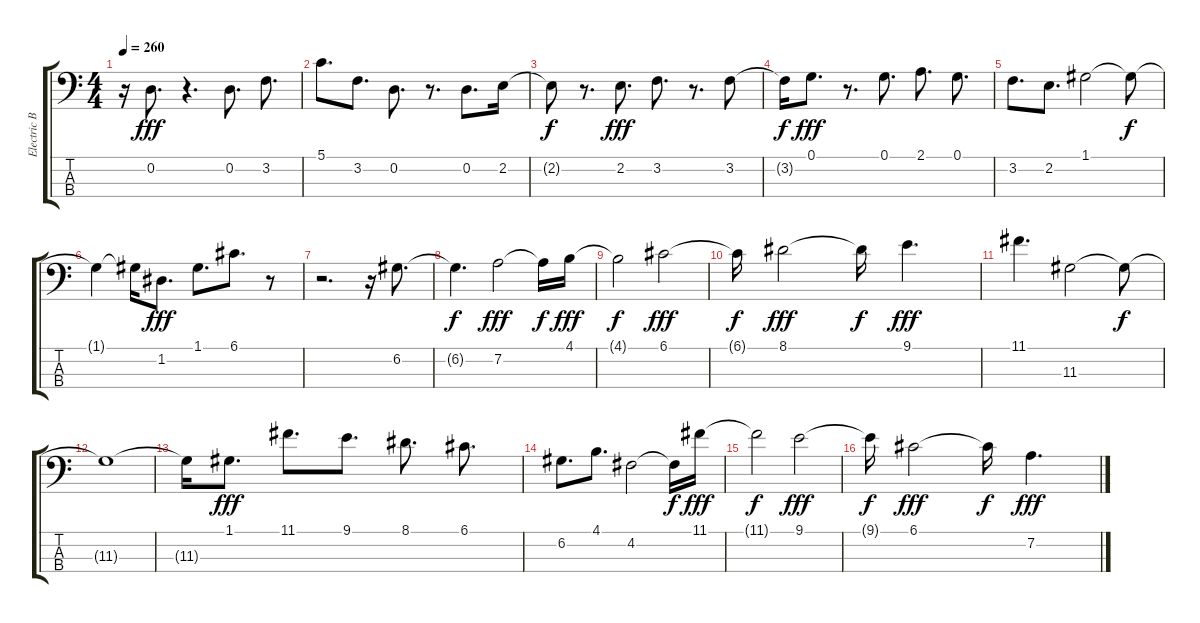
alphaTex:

\track ("Electric Bass" "Electric B") {instrument electricbassfinger}
\staff {score tabs}
\tuning (G2 D2 A1 E1) {hide}
\ts (4 4)
\tempo 260
\clef f4
\ks c
r.16{dy fff} 0.2.8{d} r.4{d} 0.2.8{d} 3.2.8{d} |
5.1.8{d} 3.2.8{d} 0.2.8{d} r.8{d} 0.2.8{d} 2.2.16 |
2.2{t}.8{dy f} r.8{d} 2.2.8{d dy fff} 3.2.8{d} r.8{d} 3.2.8 |
3.2{t}.16{dy f} 0.1.8{d dy fff} r.8{d} 0.1.8{d} 2.1.8{d} 0.1.8{d} |
3.2.8{d} 2.2.8{d} 1.1.2 1.1{t}.8{dy f} |
1.1{t}.4 1.1{t}.16 1.2.8{d dy fff} 1.1.8{d} 6.1.8{d} r.8 |
r.2{d} r.16 6.2.8{d} |
6.2{t}.4{d dy f} 7.2.2{dy fff} 7.2{t}.16{dy f} 4.1.16{dy fff} |
4.1{t}.2{dy f} 6.1.2{dy fff} |
6.1{t}.16{dy f} 8.1.2{dy fff} 8.1{t}.16{dy f} 9.1.4{d dy fff} |
11.1.4{d} 11.3.2 11.3{t}.8{dy f} |
11.3{t}.1 |
11.3{t}.16 1.1.8{d dy fff} 11.1.8{d} 9.1.8{d} 8.1.8{d} 6.1.8{d} |
6.2.8{d} 4.1.8{d} 4.2.2 4.2{t}.16{dy f} 11.1.16{dy fff} |
11.1{t}.2{dy f} 9.1.2{dy fff} |
9.1{t}.16{dy f} 6.1.2{dy fff} 6.1{t}.16{dy f} 7.2.4{d dy fff}
